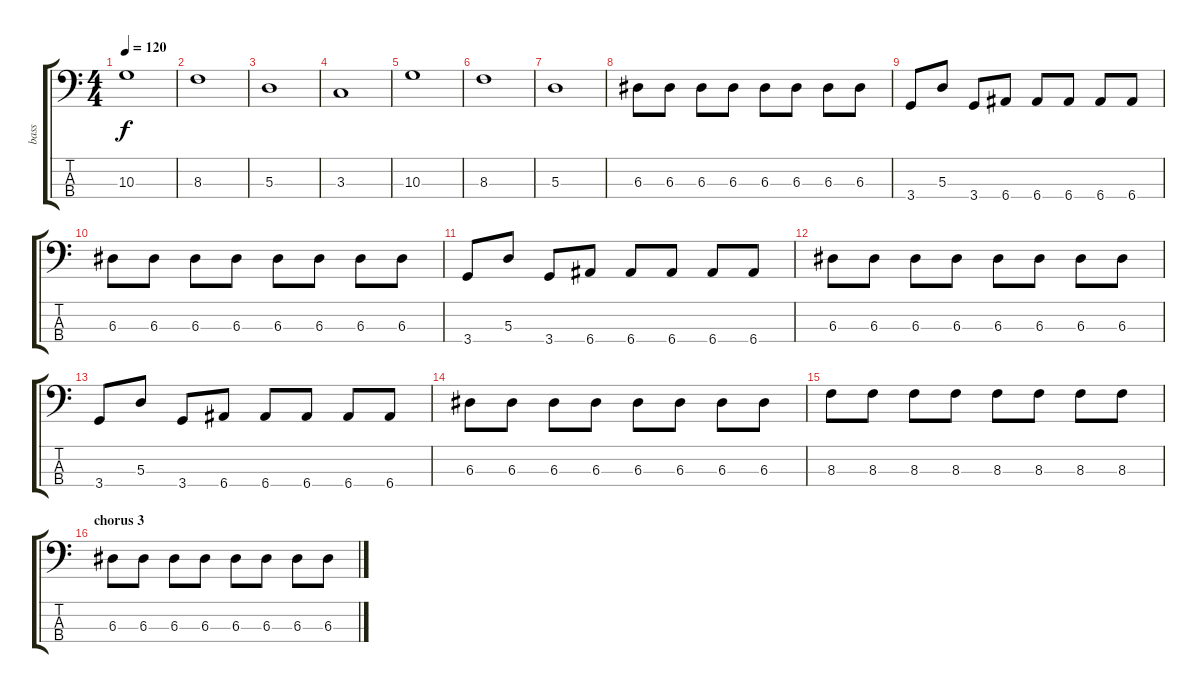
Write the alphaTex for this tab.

\track ("bass" "bass") {instrument electricbassfinger}
\staff {score tabs}
\tuning (G2 D2 A1 E1) {hide}
\ts (4 4)
\tempo 120
\clef f4
\ks c
10.3.1{dy f} |
8.3.1 |
5.3.1 |
3.3.1 |
10.3.1 |
8.3.1 |
5.3.1 |
6.3.8 6.3.8 6.3.8 6.3.8 6.3.8 6.3.8 6.3.8 6.3.8 |
3.4.8 5.3.8 3.4.8 6.4.8 6.4.8 6.4.8 6.4.8 6.4.8 |
6.3.8 6.3.8 6.3.8 6.3.8 6.3.8 6.3.8 6.3.8 6.3.8 |
3.4.8 5.3.8 3.4.8 6.4.8 6.4.8 6.4.8 6.4.8 6.4.8 |
6.3.8 6.3.8 6.3.8 6.3.8 6.3.8 6.3.8 6.3.8 6.3.8 |
3.4.8 5.3.8 3.4.8 6.4.8 6.4.8 6.4.8 6.4.8 6.4.8 |
6.3.8 6.3.8 6.3.8 6.3.8 6.3.8 6.3.8 6.3.8 6.3.8 |
8.3.8 8.3.8 8.3.8 8.3.8 8.3.8 8.3.8 8.3.8 8.3.8 |
\section ("" "chorus 3")
6.3.8 6.3.8 6.3.8 6.3.8 6.3.8 6.3.8 6.3.8 6.3.8
